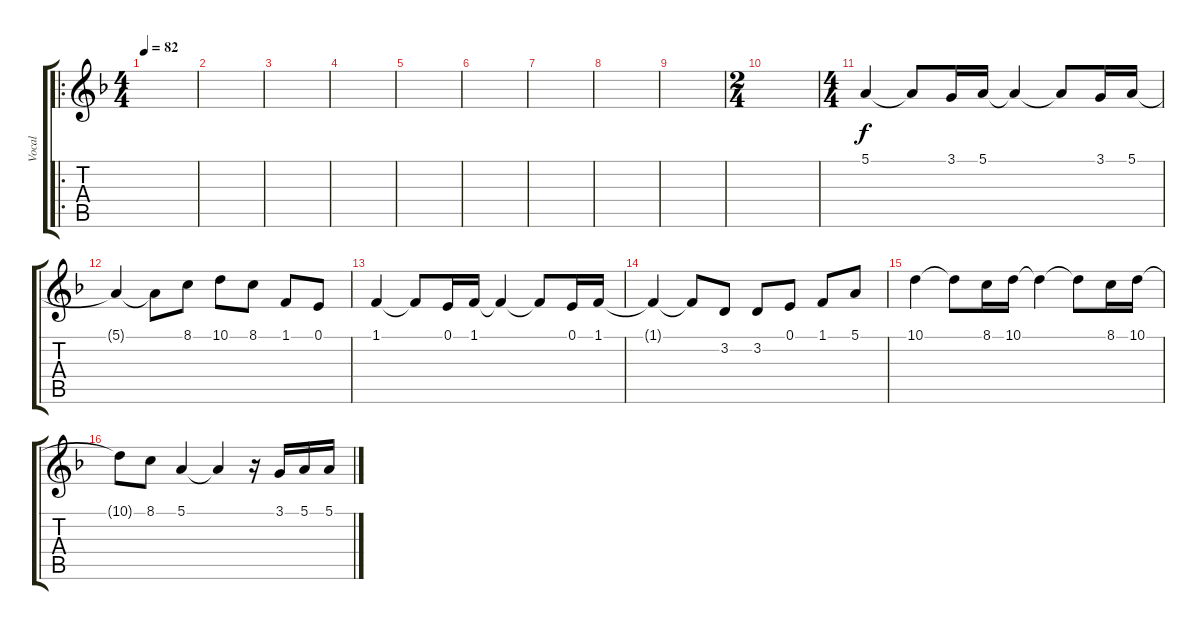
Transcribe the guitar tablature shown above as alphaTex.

\track ("Vocal" "Vocal") {instrument oboe}
\staff {score tabs}
\tuning (E4 B3 G3 D3 A2 E2) {hide}
\ro
\ts (4 4)
\tempo 82
\clef g2
\ks f
|
|
|
|
|
|
|
|
|
\ts (2 4)
|
\ts (4 4)
5.1.4 5.1{t}.8 3.1.16 5.1.16 5.1{t}.4 5.1{t}.8 3.1.16 5.1.16 |
5.1{t}.4 5.1{t}.8 8.1.8 10.1.8 8.1.8 1.1.8 0.1.8 |
1.1.4 1.1{t}.8 0.1.16 1.1.16 1.1{t}.4 1.1{t}.8 0.1.16 1.1.16 |
1.1{t}.4 1.1{t}.8 3.2.8 3.2.8 0.1.8 1.1.8 5.1.8 |
10.1.4 10.1{t}.8 8.1.16 10.1.16 10.1{t}.4 10.1{t}.8 8.1.16 10.1.16 |
10.1{t}.8 8.1.8 5.1.4 5.1{t}.4 r.16 3.1.16 5.1.16 5.1.16
